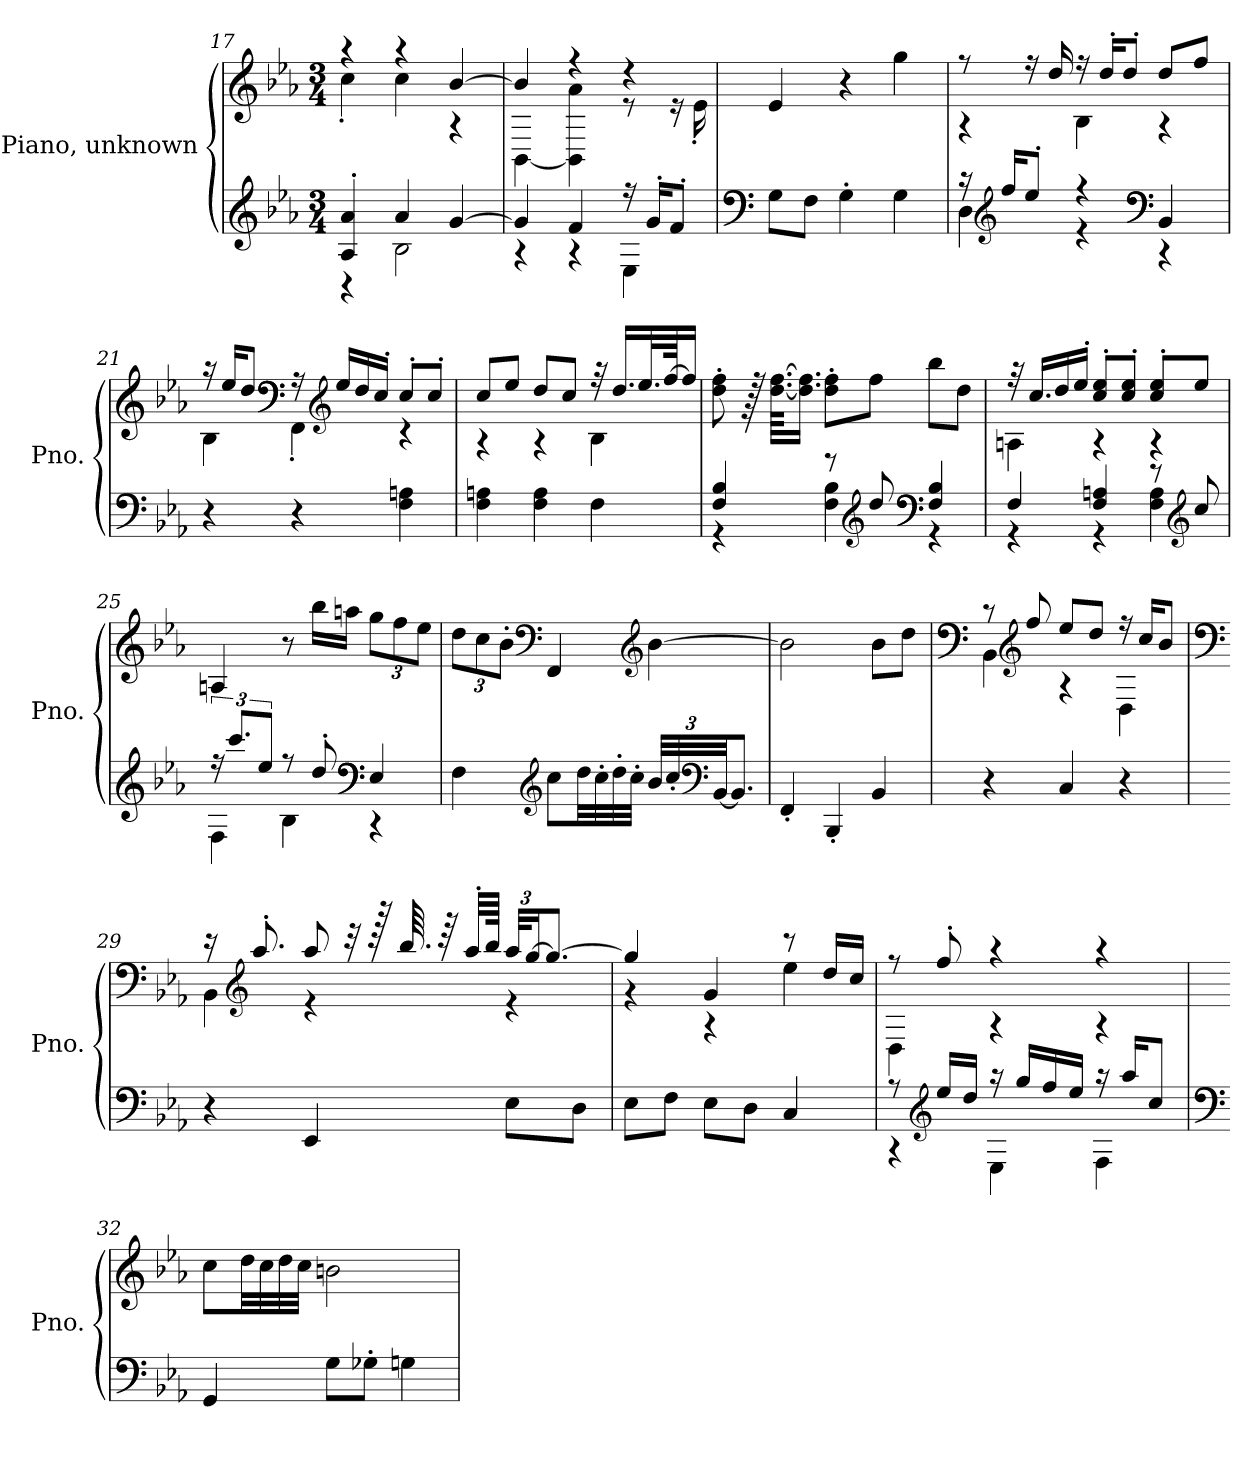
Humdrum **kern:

**kern	**kern
*part1	*part1
*staff2	*staff1
*I"Piano, unknown	*
*I'Pno.	*
*clefG2	*clefG2
*k[b-e-a-]	*k[b-e-a-]
*M3/4	*M3/4
=17	=17
*^	*^
4A-/' 4a-/'	4r	4r	4cc'\
4a-/	2B-\	4r	4cc\
[4g/	.	[4b-/	4r
=18	=18	=18	=18
4g/]	4r	4b-/]	[4BB-\
4f/	4r	4r	4BB-\] 4a-\
16r	4E-\	4r	8r
16g'/KL	.	.	.
8f'/J	.	.	16r
.	.	.	16e-'\
*v	*v	*	*
*	*v	*v
=19	=19
*clefF4	*
8G\L	4e-/
8F\J	.
4G'\	4r
4G\	4gg\
!!LO:LB:g=z
=20	=20
*^	*^
16r	4D\	8r	4r
*clefG2	*	*	*
16ff/KL	.	.	.
8ee-'/J	.	16r	.
.	.	16dd/	.
4r	4r	16r	4B-\
.	.	16dd'/KL	.
.	.	8dd'/J	.
*clefF4	*	*	*
4BB-/	4r	8dd/L	4r
.	.	8ff/J	.
*v	*v	*	*
=21	=21	=21
4r	16r	4B-\
.	16ee-/KL	.
.	8dd/J	.
*	*clefF4	*
4r	16r	4FF'\
*	*clefG2	*
.	16ee-/LL	.
.	16dd/	.
.	16cc'/JJ	.
4F\ 4An\	8cc'/L	4r
.	8cc'/J	.
=22	=22	=22
4F\ 4An\	8cc/L	4r
.	8ee-/J	.
4F\ 4A\	8dd/L	4r
.	8cc/J	.
4F\	32r	4B-\
.	16.dd/LL	.
.	32.ee-/L	.
.	[64ff/JK	.
.	16ff/JJ]	.
*	*v	*v
!!LO:LB:g=z
=23	=23
*^	*
4F/ 4B-/	4r	8dd\' 8ff\'
.	.	128r
.	.	[64.dd\ [64.ff\KKLL
.	.	16.dd\] 16.ff\]JJ
8r	4F\ 4B-\	8dd\' 8ff\'L
*clefG2	*	*
8dd/	.	8ff\J
*clefF4	*	*
4F/ 4B-/	4r	8bb-\L
.	.	8dd\J
=24	=24	=24
*	*	*^
4F/	4r	32r	4An\
.	.	16.cc/LL	.
.	.	16dd/	.
.	.	16ee-'/JJ	.
4F/ 4An/	4r	8cc/' 8ee-/'L	4r
.	.	8cc/' 8ee-/'J	.
8r	4F\ 4A\	8cc/' 8ee-/'L	4r
*clefG2	*	*	*
8cc/	.	8ee-/J	.
*	*	*v	*v
=25	=25	=25
24r	4F\	4An/
12.ccc/L	.	.
12ee-/J	.	.
8r	4B-\	8r
8dd'/	.	16bb-\LL
.	.	16aan\JJ
*clefF4	*	*
*	*	*Xbrackettup
4E-/	4r	12gg\L
.	.	12ff\
.	.	12ee-\J
*v	*v	*
!!LO:PB:g=z
=26	=26
4F\	12dd\L
.	12cc\
.	12b-'\J
*clefG2	*clefF4
8cc\L	4FF/
32dd\LL	.
32cc'\	.
32dd'\	.
32cc'\JJJ	.
*	*clefG2
*Xbrackettup	*
48b-/LLL	[4b-\
48cc'/	.
*clefF4	*
[48BB-/JJ	.
8.BB-/J]	.
=27	=27
4FF'/	2b-\]
4BBB-'/	.
4BB-/	8b-\L
.	8dd\J
=28	=28
*	*clefF4
*	*^
4r	8r	4BB-\
*	*clefG2	*
.	8ff/	.
4C/	8ee-/L	4r
.	8dd/J	.
4r	16r	4D\
.	16cc/KL	.
.	8b-/J	.
!!LO:LB:g=z	!!
=29	=29	=29
*	*clefF4	*
4r	16r	4BB-\
*	*clefG2	*
.	8.aa-'/	.
4EE-/	8aa-/	4r
.	32r	.
.	128r	.
.	64.bb-/	.
.	64r	.
.	32aa-'/LLL	.
.	64bb-/JJJk	.
8E-\L	48aa-/KLL	4r
.	[24gg/J	.
.	8.gg/J_	.
8D\J	.	.
=30	=30	=30
8E-\L	4gg/]	4r
8F\J	.	.
8E-\L	4g/	4r
8D\J	.	.
4C/	8r	4ee-\
.	16dd/LL	.
.	16cc/JJ	.
=31	=31	=31
*^	*	*
8r	4r	8r	4D\
*clefG2	*	*	*
16ee-/LL	.	8ff'/	.
16dd/JJ	.	.	.
16r	4E-\	4r	4r
16gg/LL	.	.	.
16ff/	.	.	.
16ee-/JJ	.	.	.
16r	4F\	4r	4r
16aa-/KL	.	.	.
8cc/J	.	.	.
*v	*v	*	*
*	*v	*v
!!LO:LB:g=z
=32	=32
*clefF4	*
4GG/	8cc\L
.	32dd\LL
.	32cc\
.	32dd\
.	32cc\JJJ
8G\L	2bn\
8G-X'\J	.
4Gn\	.
=	=
*-	*-
